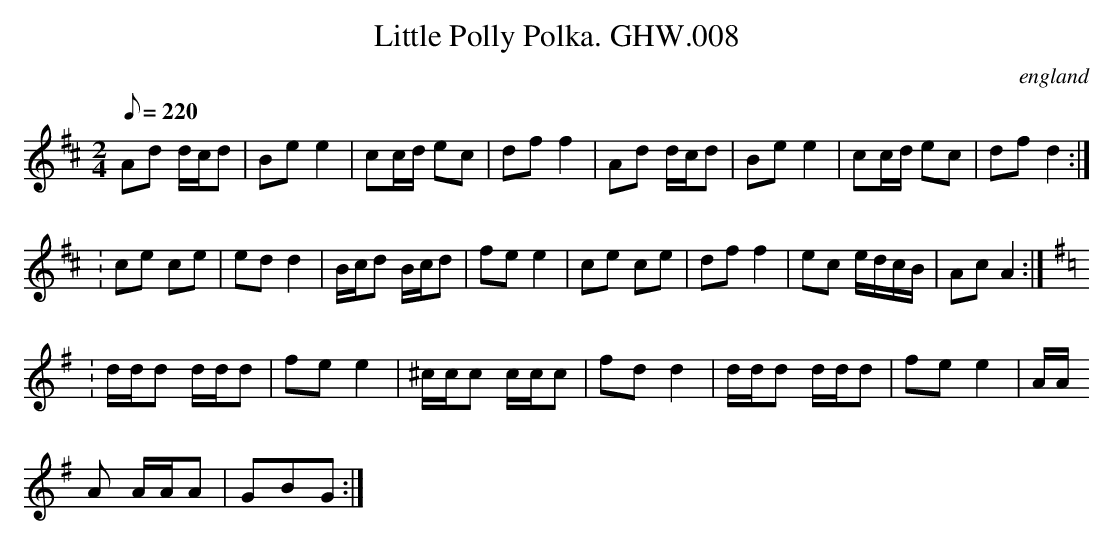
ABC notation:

X:1
T:Little Polly Polka. GHW.008
O:england
M:2/4
L:1/8
Q:220
K:D
Ad d/c/d|Be e2|cc/d/ ec|df f2|Ad d/c/d|Be e2|cc/d/ ec|df d2:|
:ce ce|ed d2|B/wc/d B/c/d|fe e2| ce ce |df f2|ec e/d/c/B/|Ac A2:|
K:G
:d/d/d d/d/d|fe e2|^c/c/c c/c/c|fd d2|d/d/d d/d/d|fe e2|A/A/
2A A/A/A|GBG:|
